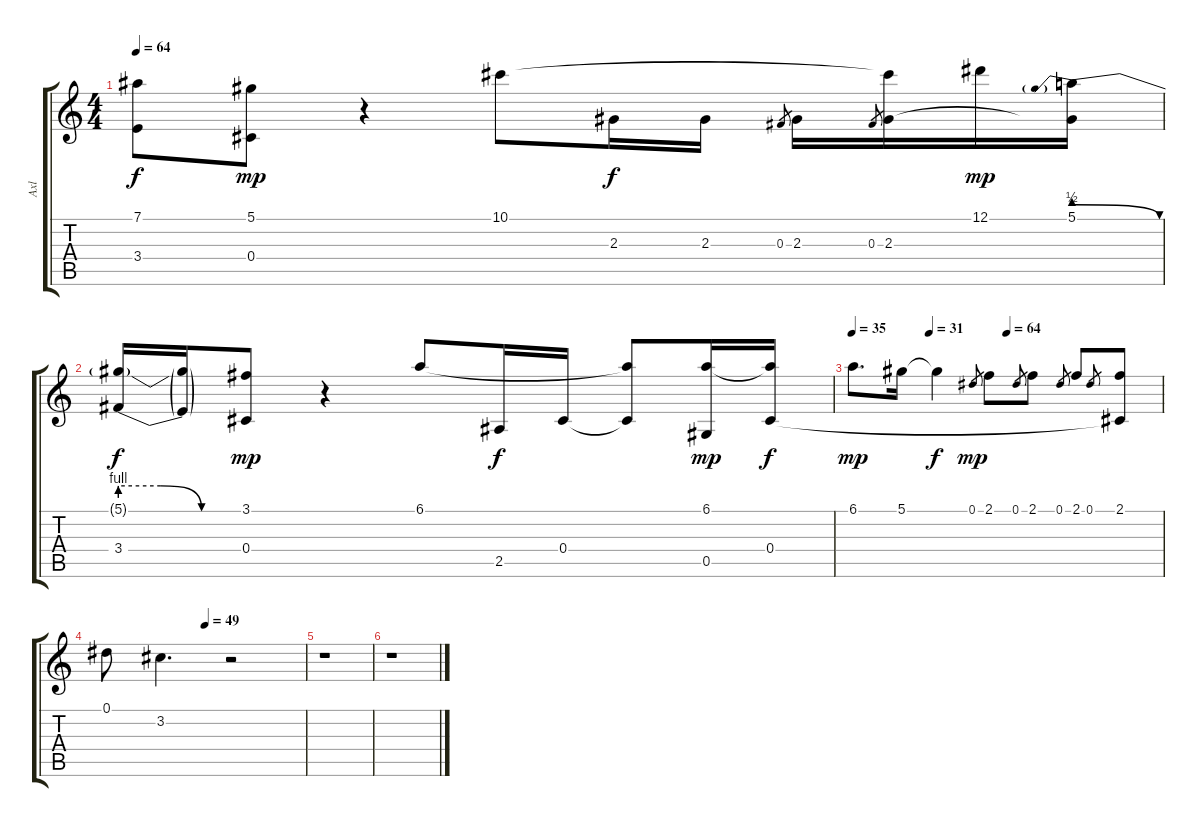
\track ("Axl" "Axl") {instrument electricguitarclean}
\staff {score tabs}
\tuning (Eb4 Bb3 Gb3 Db3 Ab2 Eb2) {hide}
\ts (4 4)
\tempo 64
\clef g2
\ks c
(7.1{t} 3.4{t}).8{dy f} (5.1 0.4).8{dy mp} r.4 10.1.8 2.3.16{dy f} 2.3.16 0.3.8{gr} 2.3.16 0.3.8{gr} (10.1{t} 2.3).16 12.1.16{dy mp} (5.1{be (prebendrelease 0 2 60 0)} 2.3{t}).16 |
(5.1{t} 3.4{be (custom 0 4 20 4 40 0 60 0)}).16{dy f} (5.1{t} 3.4{t}).16 (3.1 0.4).8{dy mp} r.4 6.1.8 2.5.16{dy f} 0.4.16 (6.1{t} 0.4{t}).8 (6.1 0.5).16{dy mp} (6.1{t} 0.4).16{dy f} |
\tempo 35
\tempo (31 0.25)
\tempo (64 0.5)
6.1.8{d dy mp} 5.1.16 5.1{t}.4{dy f} 0.1.8{gr dy mp} 2.1.8 0.1.8{gr} 2.1.8 0.1.8{gr} 2.1.8 0.1.8{gr} (2.1 0.4{t}).8 |
\tempo (49 0.5)
0.1.8 3.2.4{d} r.2 |
r.1 |
r.1
